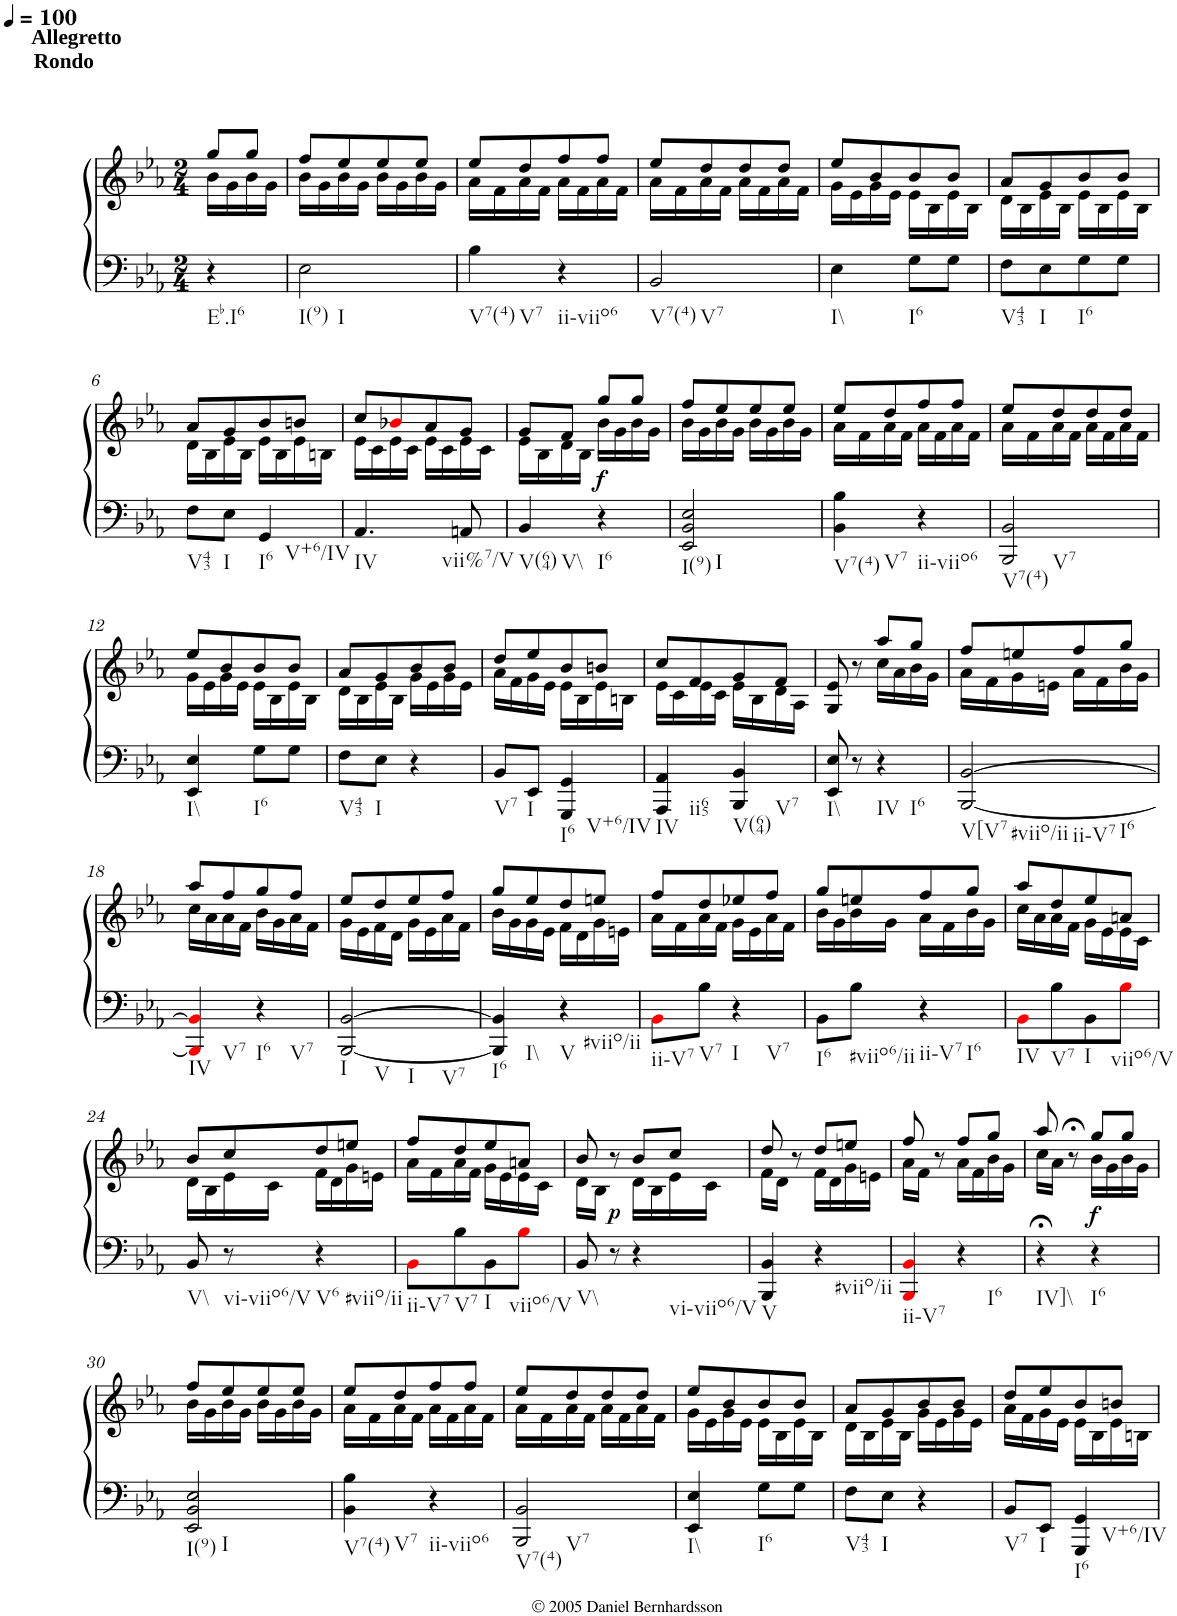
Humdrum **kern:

**kern	**kern	**dynam
*part1	*part1	*part1
*staff2	*staff1	*staff1/2
*I"Piano	*	*
*I'Pno.	*	*
*clefF4	*clefG2	*
*k[b-e-a-]	*k[b-e-a-]	*
*M2/4	*M2/4	*
*MM100	*MM100	*
=	=	=
*	*^	*
!	!LO:TX:a:B:t=Rondo	!	!
!	!LO:TX:a:B:t=Allegretto	!	!
!LO:TX:b:t=Eb.I6	!	!	!
4r	8gg/L	16b-\LL	.
.	.	16g\	.
.	8gg/J	16b-\	.
.	.	16g\JJ	.
=1	=1	=1	=1
!LO:TX:b:t=I(9)	!	!	!
!LO:TX:b:t=I	!	!	!
2E-\	8ff/L	16b-\LL	.
.	.	16g\	.
.	8ee-/	16b-\	.
.	.	16g\JJ	.
.	8ee-/	16b-\LL	.
.	.	16g\	.
.	8ee-/J	16b-\	.
.	.	16g\JJ	.
=2	=2	=2	=2
!LO:TX:b:t=V7(4)	!	!	!
!LO:TX:b:t=V7	!	!	!
4B-\	8ee-/L	16a-\LL	.
.	.	16f\	.
.	8dd/	16a-\	.
.	.	16f\JJ	.
!LO:TX:b:t=ii-viio6	!	!	!
4r	8ff/	16a-\LL	.
.	.	16f\	.
.	8ff/J	16a-\	.
.	.	16f\JJ	.
=3	=3	=3	=3
!LO:TX:b:t=V7(4)	!	!	!
!LO:TX:b:t=V7	!	!	!
2BB-/	8ee-/L	16a-\LL	.
.	.	16f\	.
.	8dd/	16a-\	.
.	.	16f\JJ	.
.	8dd/	16a-\LL	.
.	.	16f\	.
.	8dd/J	16a-\	.
.	.	16f\JJ	.
=4	=4	=4	=4
!LO:TX:b:t=I\\	!	!	!
4E-\	8ee-/L	16g\LL	.
.	.	16e-\	.
.	8b-/	16g\	.
.	.	16e-\JJ	.
!LO:TX:b:t=I6	!	!	!
8G\L	8b-/	16e-\LL	.
.	.	16B-\	.
8G\J	8b-/J	16e-\	.
.	.	16B-\JJ	.
=5	=5	=5	=5
!LO:TX:b:t=V43	!	!	!
8F\L	8a-/L	16d\LL	.
.	.	16B-\	.
!LO:TX:b:t=I	!	!	!
8E-\	8g/	16e-\	.
.	.	16B-\JJ	.
!LO:TX:b:t=I6	!	!	!
8G\	8b-/	16e-\LL	.
.	.	16B-\	.
8G\J	8b-/J	16e-\	.
.	.	16B-\JJ	.
!!LO:LB:g=z	!!
=6	=6	=6	=6
!LO:TX:b:t=V43	!	!	!
8F\L	8a-/L	16d\LL	.
.	.	16B-\	.
!LO:TX:b:t=I	!	!	!
8E-\J	8g/	16e-\	.
.	.	16B-\JJ	.
!LO:TX:b:t=I6	!	!	!
!LO:TX:b:t=V+6/IV	!	!	!
4GG/	8b-/	16e-\LL	.
.	.	16B-\	.
.	8bn/J	16e-\	.
.	.	16Bn\JJ	.
=7	=7	=7	=7
!LO:TX:b:t=IV	!	!	!
4.AA-/	8cc/L	16e-\LL	.
.	.	16c\	.
.	8b-Xi/	16e-\	.
.	.	16c\JJ	.
.	8a-/	16e-\LL	.
.	.	16c\	.
!LO:TX:b:t=vii%7/V	!	!	!
8AAn/	8g/J	16e-\	.
.	.	16c\JJ	.
=8	=8	=8	=8
!LO:TX:b:t=V(64)	!	!	!
!LO:TX:b:t=V\\	!	!	!
4BB-/	8g/L	16e-\LL	.
.	.	16B-\	.
.	8f/J	16d\	.
.	.	16B-\JJ	.
!LO:TX:b:t=I6	!	!	!
!	!	!	!LO:DY:b
4r	8gg/L	16b-\LL	f
.	.	16g\	.
.	8gg/J	16b-\	.
.	.	16g\JJ	.
=9	=9	=9	=9
!LO:TX:b:t=I(9)	!	!	!
!LO:TX:b:t=I	!	!	!
2EE-/ 2BB-/ 2E-/	8ff/L	16b-\LL	.
.	.	16g\	.
.	8ee-/	16b-\	.
.	.	16g\JJ	.
.	8ee-/	16b-\LL	.
.	.	16g\	.
.	8ee-/J	16b-\	.
.	.	16g\JJ	.
=10	=10	=10	=10
!LO:TX:b:t=V7(4)	!	!	!
!LO:TX:b:t=V7	!	!	!
4BB-\ 4B-\	8ee-/L	16a-\LL	.
.	.	16f\	.
.	8dd/	16a-\	.
.	.	16f\JJ	.
!LO:TX:b:t=ii-viio6	!	!	!
4r	8ff/	16a-\LL	.
.	.	16f\	.
.	8ff/J	16a-\	.
.	.	16f\JJ	.
=11	=11	=11	=11
!LO:TX:b:t=V7(4)	!	!	!
!LO:TX:b:t=V7	!	!	!
2BBB-/ 2BB-/	8ee-/L	16a-\LL	.
.	.	16f\	.
.	8dd/	16a-\	.
.	.	16f\JJ	.
.	8dd/	16a-\LL	.
.	.	16f\	.
.	8dd/J	16a-\	.
.	.	16f\JJ	.
!!LO:LB:g=z	!!
=12	=12	=12	=12
!LO:TX:b:t=I\\	!	!	!
4EE-/ 4E-/	8ee-/L	16g\LL	.
.	.	16e-\	.
.	8b-/	16g\	.
.	.	16e-\JJ	.
!LO:TX:b:t=I6	!	!	!
8G\L	8b-/	16e-\LL	.
.	.	16B-\	.
8G\J	8b-/J	16e-\	.
.	.	16B-\JJ	.
=13	=13	=13	=13
!LO:TX:b:t=V43	!	!	!
8F\L	8a-/L	16d\LL	.
.	.	16B-\	.
!LO:TX:b:t=I	!	!	!
8E-\J	8g/	16e-\	.
.	.	16B-\JJ	.
4r	8b-/	16g\LL	.
.	.	16e-\	.
.	8b-/J	16g\	.
.	.	16e-\JJ	.
=14	=14	=14	=14
!LO:TX:b:t=V7	!	!	!
8BB-/L	8dd/L	16a-\LL	.
.	.	16f\	.
!LO:TX:b:t=I	!	!	!
8EE-/J	8ee-/	16g\	.
.	.	16e-\JJ	.
!LO:TX:b:t=I6	!	!	!
!LO:TX:b:t=V+6/IV	!	!	!
4GGG/ 4GG/	8b-/	16e-\LL	.
.	.	16B-\	.
.	8bn/J	16e-\	.
.	.	16Bn\JJ	.
=15	=15	=15	=15
!LO:TX:b:t=IV	!	!	!
!LO:TX:b:t=ii65	!	!	!
4AAA-/ 4AA-/	8cc/L	16e-\LL	.
.	.	16c\	.
.	8f/	16e-\	.
.	.	16c\JJ	.
!LO:TX:b:t=V(64)	!	!	!
!LO:TX:b:t=V7	!	!	!
4BBB-/ 4BB-/	8g/	16e-\LL	.
.	.	16B-\	.
.	8f/J	16d\	.
.	.	16A-\JJ	.
=16	=16	=16	=16
!LO:TX:b:t=I\\	!	!	!
8EE-/ 8E-/	8G/ 8e-/	4ryy	.
8r	8r	.	.
!LO:TX:b:t=IV	!	!	!
!LO:TX:b:t=I6	!	!	!
4r	8aa-/L	16cc\LL	.
.	.	16a-\	.
.	8gg/J	16b-\	.
.	.	16g\JJ	.
=17	=17	=17	=17
!LO:TX:b:t=V[V7	!	!	!
!LO:TX:b:t=#viio/ii	!	!	!
!LO:TX:b:t=ii-V7	!	!	!
!LO:TX:b:t=I6	!	!	!
[<2BBB-/ [>2BB-/	8ff/L	16a-\LL	.
.	.	16f\	.
.	8een/	16g\	.
.	.	16en\JJ	.
.	8ff/	16a-\LL	.
.	.	16f\	.
.	8gg/J	16b-\	.
.	.	16g\JJ	.
!!LO:LB:g=z	!!
=18	=18	=18	=18
!LO:TX:b:t=IV	!	!	!
!LO:TX:b:t=V7	!	!	!
4BBB-i/] 4BB-i/]	8aa-/L	16cc\LL	.
.	.	16a-\	.
.	8ff/	16a-\	.
.	.	16f\JJ	.
!LO:TX:b:t=I6	!	!	!
!LO:TX:b:t=V7	!	!	!
4r	8gg/	16b-\LL	.
.	.	16g\	.
.	8ff/J	16a-\	.
.	.	16f\JJ	.
=19	=19	=19	=19
!LO:TX:b:t=I	!	!	!
!LO:TX:b:t=V	!	!	!
!LO:TX:b:t=I	!	!	!
!LO:TX:b:t=V7	!	!	!
[<2BBB-/ [>2BB-/	8ee-/L	16g\LL	.
.	.	16e-\	.
.	8dd/	16f\	.
.	.	16d\JJ	.
.	8ee-/	16g\LL	.
.	.	16e-\	.
.	8ff/J	16a-\	.
.	.	16f\JJ	.
=20	=20	=20	=20
!LO:TX:b:t=I6	!	!	!
!LO:TX:b:t=I\\	!	!	!
4BBB-/] 4BB-/]	8gg/L	16b-\LL	.
.	.	16g\	.
.	8ee-/	16g\	.
.	.	16e-\JJ	.
!LO:TX:b:t=V	!	!	!
!LO:TX:b:t=#viio/ii	!	!	!
4r	8dd/	16f\LL	.
.	.	16d\	.
.	8een/J	16g\	.
.	.	16en\JJ	.
=21	=21	=21	=21
!LO:TX:b:t=ii-V7	!	!	!
8BB-i\L	8ff/L	16a-\LL	.
.	.	16f\	.
!LO:TX:b:t=V7	!	!	!
8B-\J	8dd/	16a-\	.
.	.	16f\JJ	.
!LO:TX:b:t=I	!	!	!
!LO:TX:b:t=V7	!	!	!
4r	8ee-X/	16g\LL	.
.	.	16e-\	.
.	8ff/J	16a-\	.
.	.	16f\JJ	.
=22	=22	=22	=22
!LO:TX:b:t=I6	!	!	!
8BB-\L	8gg/L	16b-\LL	.
.	.	16g\	.
!LO:TX:b:t=#viio6/ii	!	!	!
8B-\J	8een/	16b-\	.
.	.	16g\JJ	.
!LO:TX:b:t=ii-V7	!	!	!
!LO:TX:b:t=I6	!	!	!
4r	8ff/	16a-\LL	.
.	.	16f\	.
.	8gg/J	16b-\	.
.	.	16g\JJ	.
=23	=23	=23	=23
!LO:TX:b:t=IV	!	!	!
8BB-i\L	8aa-/L	16cc\LL	.
.	.	16a-\	.
!LO:TX:b:t=V7	!	!	!
8B-\	8dd/	16a-\	.
.	.	16f\JJ	.
!LO:TX:b:t=I	!	!	!
8BB-\	8ee-/	16g\LL	.
.	.	16e-\	.
!LO:TX:b:t=viio6/V	!	!	!
8B-i\J	8an/J	16e-\	.
.	.	16c\JJ	.
!!LO:LB:g=z	!!
=24	=24	=24	=24
!LO:TX:b:t=V\\	!	!	!
8BB-/	8b-/L	16d\LL	.
.	.	16B-\	.
!LO:TX:b:t=vi-viio6/V	!	!	!
8r	8cc/	16e-\	.
.	.	16c\JJ	.
!LO:TX:b:t=V6	!	!	!
!LO:TX:b:t=#viio/ii	!	!	!
4r	8dd/	16f\LL	.
.	.	16d\	.
.	8een/J	16g\	.
.	.	16en\JJ	.
=25	=25	=25	=25
!LO:TX:b:t=ii-V7	!	!	!
8BB-i\L	8ff/L	16a-\LL	.
.	.	16f\	.
!LO:TX:b:t=V7	!	!	!
8B-\	8dd/	16a-\	.
.	.	16f\JJ	.
!LO:TX:b:t=I	!	!	!
8BB-\	8ee-/	16g\LL	.
.	.	16e-\	.
!LO:TX:b:t=viio6/V	!	!	!
8B-i\J	8an/J	16e-\	.
.	.	16c\JJ	.
=26	=26	=26	=26
!LO:TX:b:t=V\\	!	!	!
8BB-/	8b-/	16d\LL	.
.	.	16B-\JJ	.
!	!	!	!LO:DY:b
8r	8r	8ryy	p
!LO:TX:b:t=vi-viio6/V	!	!	!
4r	8b-/L	16d\LL	.
.	.	16B-\	.
.	8cc/J	16e-\	.
.	.	16c\JJ	.
=27	=27	=27	=27
!LO:TX:b:t=V	!	!	!
4BBB-/ 4BB-/	8dd/	16f\LL	.
.	.	16d\JJ	.
.	8r	8ryy	.
!LO:TX:b:t=#viio/ii	!	!	!
4r	8dd/L	16f\LL	.
.	.	16d\	.
.	8een/J	16g\	.
.	.	16en\JJ	.
=28	=28	=28	=28
!LO:TX:b:t=ii-V7	!	!	!
4BBB-i/ 4BB-i/	8ff/	16a-\LL	.
.	.	16f\JJ	.
.	8r	8ryy	.
!LO:TX:b:t=I6	!	!	!
4r	8ff/L	16a-\LL	.
.	.	16f\	.
.	8gg/J	16b-\	.
.	.	16g\JJ	.
=29	=29	=29	=29
!LO:TX:b:t=IV]\\	!	!	!
4r;<	8aa-/	16cc\LL	.
.	.	16a-\JJ	.
.	8r;<	8ryy	.
!LO:TX:b:t=I6	!	!	!
!	!	!	!LO:DY:b
4r	8gg/L	16b-\LL	f
.	.	16g\	.
.	8gg/J	16b-\	.
.	.	16g\JJ	.
!!LO:LB:g=z	!!
=30	=30	=30	=30
!LO:TX:b:t=I(9)	!	!	!
!LO:TX:b:t=I	!	!	!
2EE-/ 2BB-/ 2E-/	8ff/L	16b-\LL	.
.	.	16g\	.
.	8ee-/	16b-\	.
.	.	16g\JJ	.
.	8ee-/	16b-\LL	.
.	.	16g\	.
.	8ee-/J	16b-\	.
.	.	16g\JJ	.
=31	=31	=31	=31
!LO:TX:b:t=V7(4)	!	!	!
!LO:TX:b:t=V7	!	!	!
4BB-\ 4B-\	8ee-/L	16a-\LL	.
.	.	16f\	.
.	8dd/	16a-\	.
.	.	16f\JJ	.
!LO:TX:b:t=ii-viio6	!	!	!
4r	8ff/	16a-\LL	.
.	.	16f\	.
.	8ff/J	16a-\	.
.	.	16f\JJ	.
=32	=32	=32	=32
!LO:TX:b:t=V7(4)	!	!	!
!LO:TX:b:t=V7	!	!	!
2BBB-/ 2BB-/	8ee-/L	16a-\LL	.
.	.	16f\	.
.	8dd/	16a-\	.
.	.	16f\JJ	.
.	8dd/	16a-\LL	.
.	.	16f\	.
.	8dd/J	16a-\	.
.	.	16f\JJ	.
=33	=33	=33	=33
!LO:TX:b:t=I\\	!	!	!
4EE-/ 4E-/	8ee-/L	16g\LL	.
.	.	16e-\	.
.	8b-/	16g\	.
.	.	16e-\JJ	.
!LO:TX:b:t=I6	!	!	!
8G\L	8b-/	16e-\LL	.
.	.	16B-\	.
8G\J	8b-/J	16e-\	.
.	.	16B-\JJ	.
=34	=34	=34	=34
!LO:TX:b:t=V43	!	!	!
8F\L	8a-/L	16d\LL	.
.	.	16B-\	.
!LO:TX:b:t=I	!	!	!
8E-\J	8g/	16e-\	.
.	.	16B-\JJ	.
4r	8b-/	16g\LL	.
.	.	16e-\	.
.	8b-/J	16g\	.
.	.	16e-\JJ	.
=35	=35	=35	=35
!LO:TX:b:t=V7	!	!	!
8BB-/L	8dd/L	16a-\LL	.
.	.	16f\	.
!LO:TX:b:t=I	!	!	!
8EE-/J	8ee-/	16g\	.
.	.	16e-\JJ	.
!LO:TX:b:t=I6	!	!	!
!LO:TX:b:t=V+6/IV	!	!	!
4GGG/ 4GG/	8b-/	16e-\LL	.
.	.	16B-\	.
.	8bn/J	16e-\	.
.	.	16Bn\JJ	.
*	*v	*v	*
=	=	=
*-	*-	*-
